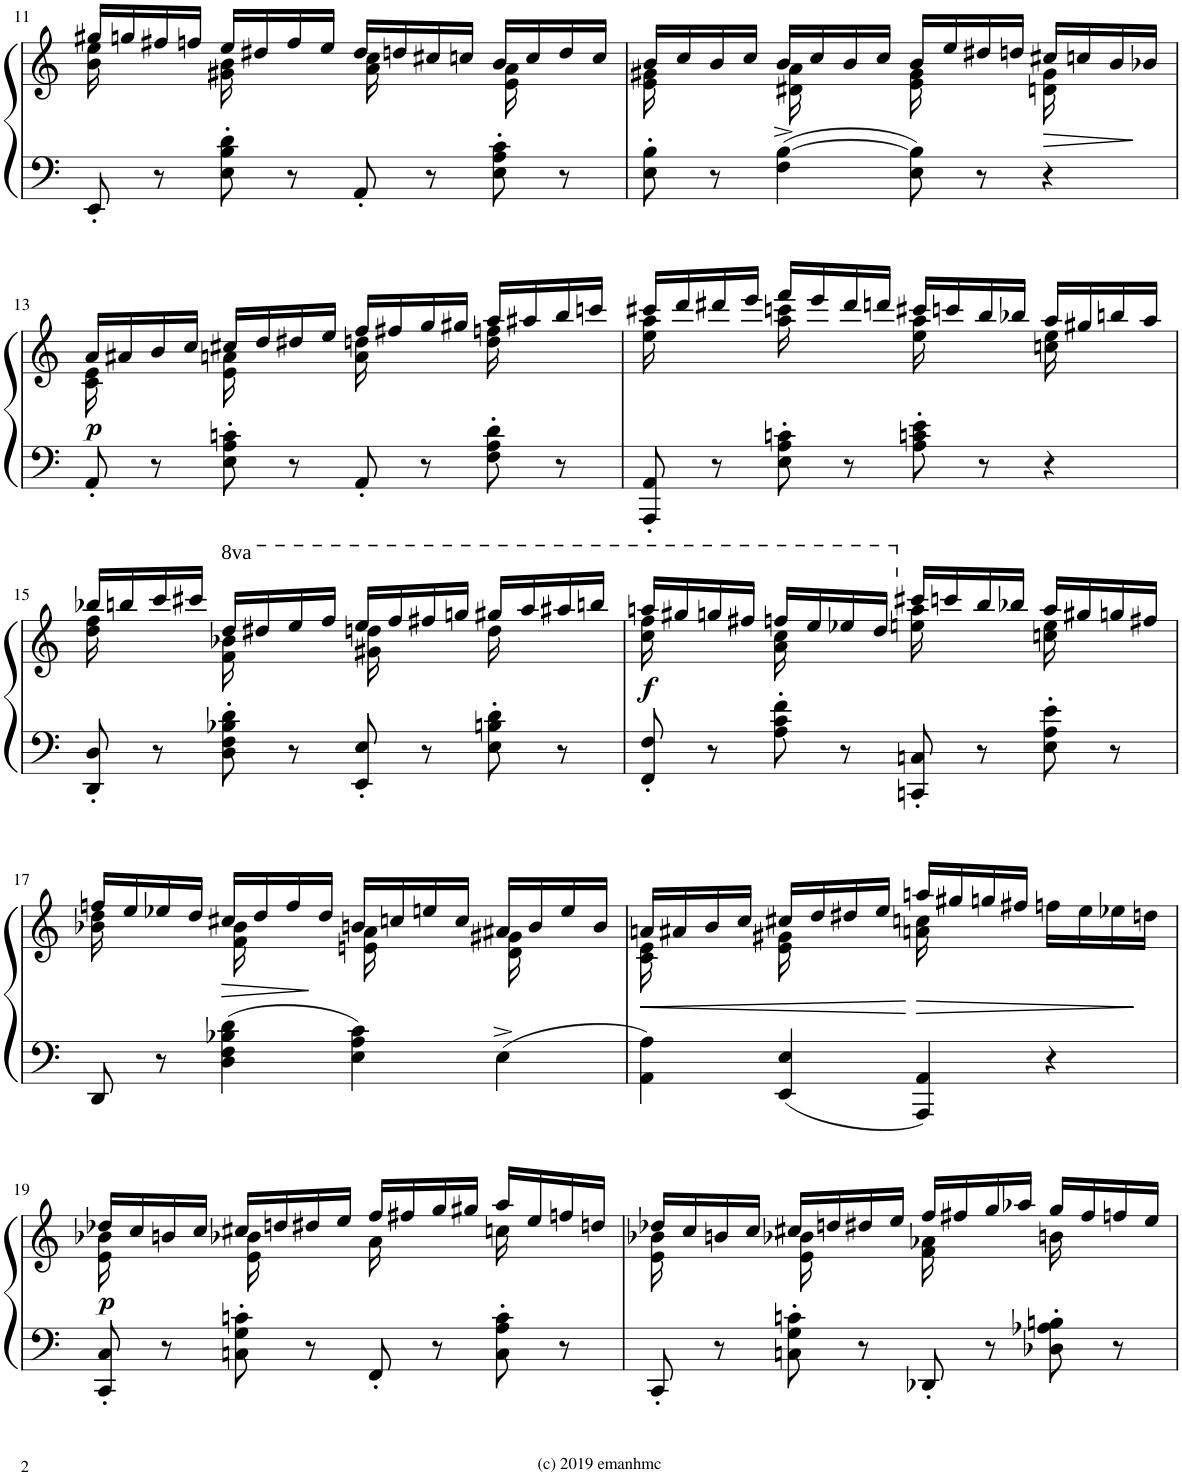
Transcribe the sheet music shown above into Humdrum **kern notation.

**kern	**kern	**dynam
*part1	*part1	*part1
*staff2	*staff1	*staff1/2
*I"Piano	*	*
*I'Pno.	*	*
!!LO:PB:g=z
*clefF4	*clefG2	*
*k[]	*k[]	*
*M4/4	*M4/4	*
*met(c)	*met(c)	*
=11	=11	=11
*	*^	*
8EE'/	16gg#X/LL	16b\ 16ee\	.
.	16ggn/	8.ryy	.
8r	16ff#X/	.	.
.	16ffn/JJ	.	.
8E\' 8B\' 8d\'	16ee/LL	16g#X\ 16b\	.
.	16dd#X/	8.ryy	.
8r	16ff/	.	.
.	16ee/JJ	.	.
8AA'/	16dd#/LL	16a\ 16cc\	.
.	16ddn/	8.ryy	.
8r	16cc#X/	.	.
.	16ccn/JJ	.	.
8E\' 8A\' 8c\'	16b/LL	16e\ 16a\	.
.	16cc/	8.ryy	.
8r	16dd/	.	.
.	16cc/JJ	.	.
=12	=12	=12	=12
8E\' 8B\'	16b/LL	16e\ 16g#X\	.
.	16cc/	8.ryy	.
8r	16b/	.	.
.	16cc/JJ	.	.
4F\^ [4B\^	16b/LL	16d#X\ 16a\	.
.	16cc/	8.ryy	.
.	16b/	.	.
.	16cc/JJ	.	.
8E\ 8B\]	16b/LL	16e\ 16g#\	.
.	16ee/	8.ryy	.
8r	16dd#X/	.	.
.	16ddn/JJ	.	.
!	!	!	!LO:HP:b
4r	16cc#X/LL	16dn\ 16g#\	>
.	16ccn/	8.ryy	.
.	16b/	.	.
.	16b-X/JJ	.	]
!!LO:LB:g=z	!!
=13	=13	=13	=13
!	!	!	!LO:DY:b
8AA'/	16a/LL	16c\ 16e\	p
.	16a#X/	8.ryy	.
8r	16b/	.	.
.	16cc/JJ	.	.
8E\' 8A\' 8cn\'	16cc#X/LL	16e\ 16an\	.
.	16dd/	8.ryy	.
8r	16dd#X/	.	.
.	16ee/JJ	.	.
8AA'/	16ff/LL	16a\ 16ddn\	.
.	16ff#X/	8.ryy	.
8r	16gg/	.	.
.	16gg#X/JJ	.	.
8F\' 8A\' 8d\'	16aa/LL	16dd\ 16ffn\	.
.	16aa#X/	8.ryy	.
8r	16bb/	.	.
.	16cccn/JJ	.	.
=14	=14	=14	=14
8AAA/' 8AA/'	16ccc#X/LL	16ee\ 16aa\	.
.	16ddd/	8.ryy	.
8r	16ddd#X/	.	.
.	16eee/JJ	.	.
8E\' 8A\' 8cn\'	16fff/LL	16aa\ 16cccn\	.
.	16eee/	8.ryy	.
8r	16ddd#/	.	.
.	16dddn/JJ	.	.
8A\' 8cn\' 8e\'	16ccc#X/LL	16ee\ 16aa\	.
.	16cccn/	8.ryy	.
8r	16bb/	.	.
.	16bb-X/JJ	.	.
4r	16aa/LL	16ccn\ 16ee\	.
.	16gg#X/	8.ryy	.
.	16bbn/	.	.
.	16aa/JJ	.	.
!!LO:LB:g=z	!!
=15	=15	=15	=15
8DD/' 8D/'	16bb-X/LL	16dd\ 16ff\	.
.	16bbn/	8.ryy	.
8r	16ccc/	.	.
.	16ccc#X/JJ	.	.
*	*8va	*	*
8D\' 8F\' 8B-X\' 8d\'	16ddd/LL	16ff\ 16bb-X\	.
.	16ddd#X/	8.ryy	.
8r	16eee/	.	.
.	16fff/JJ	.	.
8EE/' 8E/'	16eee/LL	16gg#X\ 16dddn\	.
.	16fff/	8.ryy	.
8r	16fff#X/	.	.
.	16gggn/JJ	.	.
8E\' 8Bn\' 8d\'	16ggg#X/LL	16ddd\	.
.	16aaa/	8.ryy	.
8r	16aaa#X/	.	.
.	16bbbn/JJ	.	.
=16	=16	=16	=16
!	!	!	!LO:DY:b
8FF/' 8F/'	16aaan/LL	16ccc\ 16fff\	f
.	16ggg#X/	8.ryy	.
8r	16gggn/	.	.
.	16fff#X/JJ	.	.
8A\' 8c\' 8f\'	16fffn/LL	16aa\ 16ccc\	.
.	16eee/	8.ryy	.
8r	16eee-X/	.	.
.	16ddd/JJ	.	.
*	*X8va	*	*
8CCn/' 8Cn/'	16ccc#X/LL	16een\ 16aa\	.
.	16cccn/	8.ryy	.
8r	16bb/	.	.
.	16bb-X/JJ	.	.
8E\' 8A\' 8e\'	16aa/LL	16ccn\ 16ee\	.
.	16gg#X/	8.ryy	.
8r	16ggn/	.	.
.	16ff#X/JJ	.	.
!!LO:LB:g=z	!!
=17	=17	=17	=17
8DD/	16ffn/LL	16b-X\ 16dd\	.
.	16ee/	8.ryy	.
8r	16ee-X/	.	.
.	16dd/JJ	.	.
!	!	!	!LO:HP:b
4D\ 4F\ 4B-X\ 4d\	16cc#X/LL	16f\ 16b-\	>
.	16dd/	8.ryy	.
.	16ff/	.	.
.	16dd/JJ	.	]
4E\ 4A\ 4c\	16bn/LL	16en\ 16a\	.
.	16ccn/	8.ryy	.
.	16een/	.	.
.	16cc/JJ	.	.
4E^\	16a#X/LL	16d\ 16g#X\	.
.	16b/	8.ryy	.
.	16ee/	.	.
.	16b/JJ	.	.
=18	=18	=18	=18
!	!	!	!LO:HP:b
4AA\ 4A\	16an/LL	16c\ 16e\	<
.	16a#X/	8.ryy	.
.	16b/	.	.
.	16cc/JJ	.	.
4EE/ 4E/	16cc#X/LL	16e\ 16g#X\	.
.	16dd/	8.ryy	.
.	16dd#X/	.	.
.	16ee/JJ	.	.
!	!	!	!LO:HP:n=1:b
4AAA/ 4AA/	16aan/LL	16an\ 16ccn\	[ >
.	16gg#X/	4..ryy	.
.	16ggn/	.	.
.	16ff#X/JJ	.	.
4r	16ffn\LL	.	.
.	16ee\	.	.
.	16ee-X\	.	.
.	16ddn\JJ	.	]
!!LO:LB:g=z	!!
=19	=19	=19	=19
!	!	!	!LO:DY:b
8CC/' 8C/'	16dd-X/LL	16e\ 16b-X\	p
.	16cc/	8.ryy	.
8r	16bn/	.	.
.	16cc/JJ	.	.
8Cn\' 8G\' 8cn\'	16cc#X/LL	16e\ 16b-X\	.
.	16ddn/	8.ryy	.
8r	16dd#X/	.	.
.	16ee/JJ	.	.
8FF'/	16ff/LL	16a\	.
.	16ff#X/	8.ryy	.
8r	16gg/	.	.
.	16gg#X/JJ	.	.
8C\' 8A\' 8c\'	16aa/LL	16ccn\	.
.	16ee/	8.ryy	.
8r	16ffn/	.	.
.	16ddn/JJ	.	.
=20	=20	=20	=20
8CC'/	16dd-X/LL	16e\ 16b-X\	.
.	16cc/	8.ryy	.
8r	16bn/	.	.
.	16cc/JJ	.	.
8Cn\' 8G\' 8cn\'	16cc#X/LL	16e\ 16b-X\	.
.	16ddn/	8.ryy	.
8r	16dd#X/	.	.
.	16ee/JJ	.	.
8DD-X'/	16ff/LL	16f\ 16a-X\	.
.	16ff#X/	8.ryy	.
8r	16gg/	.	.
.	16aa-X/JJ	.	.
8D-X\' 8A-X\' 8Bn\'	16gg/LL	16bn\	.
.	16ff#/	8.ryy	.
8r	16ffn/	.	.
.	16ee/JJ	.	.
*	*v	*v	*
=	=	=
*-	*-	*-
